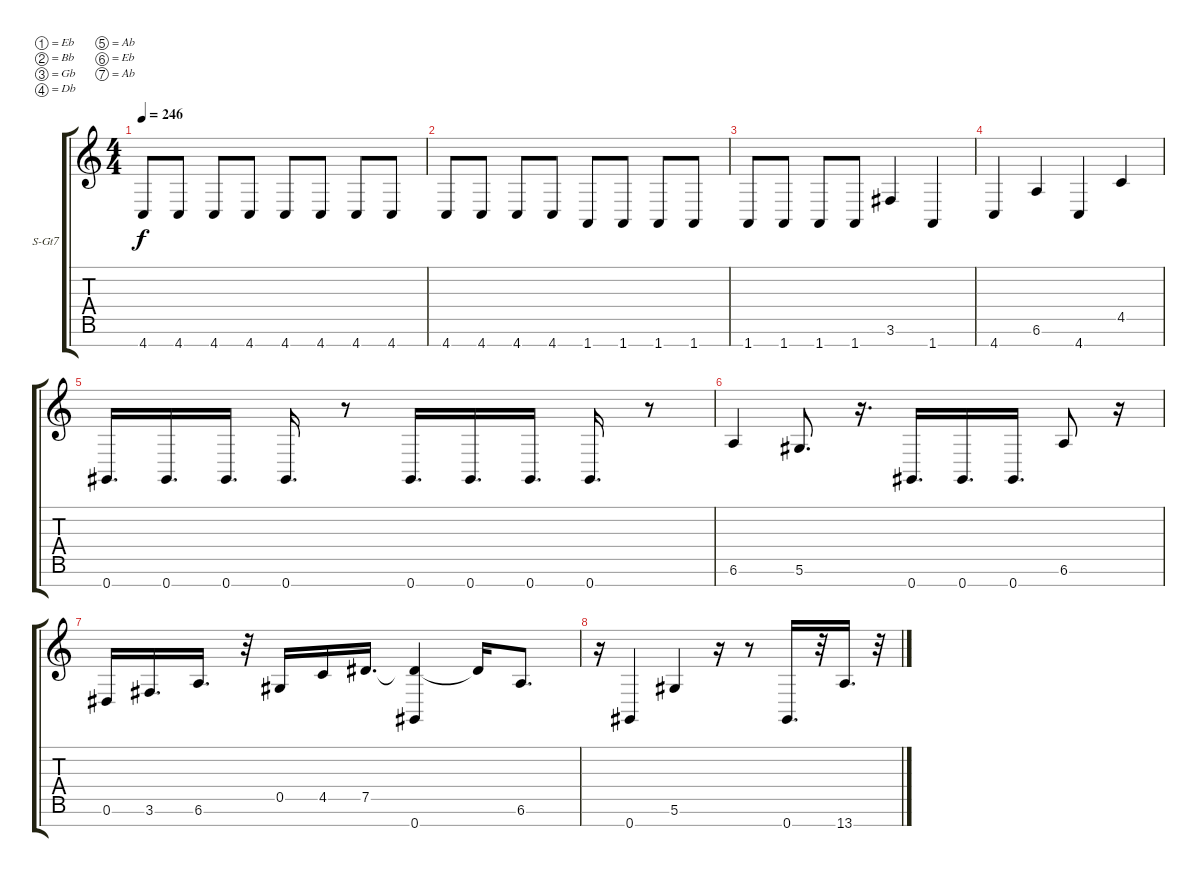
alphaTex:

\bracketExtendMode groupsimilarinstruments
\firstSystemTrackNameOrientation horizontal
\otherSystemsTrackNameOrientation horizontal
\track ("Keys (MIDI)" "S-Gt7") {instrument acousticgrandpiano}
\staff {score tabs}
\tuning (Eb4 Bb3 Gb3 Db3 Ab2 Eb2 Ab1)
\displaytranspose 12
\ts (4 4)
\tempo 246
\clef g2
\ks c
4.7.8{dy f} 4.7.8 4.7.8 4.7.8 4.7.8 4.7.8 4.7.8 4.7.8 |
4.7.8 4.7.8 4.7.8 4.7.8 1.7.8 1.7.8 1.7.8 1.7.8 |
1.7.8 1.7.8 1.7.8 1.7.8 3.6.4 1.7.4 |
4.7.4 6.6.4 4.7.4 4.5.4 |
0.7.16{d} 0.7.16{d} 0.7.16{d} 0.7.16{d} r.8 0.7.16{d} 0.7.16{d} 0.7.16{d} 0.7.16{d} r.8 |
6.6.4 5.6.8{d} r.16{d} 0.7.16{d} 0.7.16{d} 0.7.16{d} 6.6.8 r.16 |
0.6.16 3.6.16{d} 6.6.16{d} r.32 0.5.16 4.5.16 7.5.16{d} (0.7 7.5{t}).4 7.5{t}.16 6.6.8{d} |
r.16 0.7.4 5.6.4 r.16 r.8 0.7.16{d} r.32 13.7.16{d} r.32
